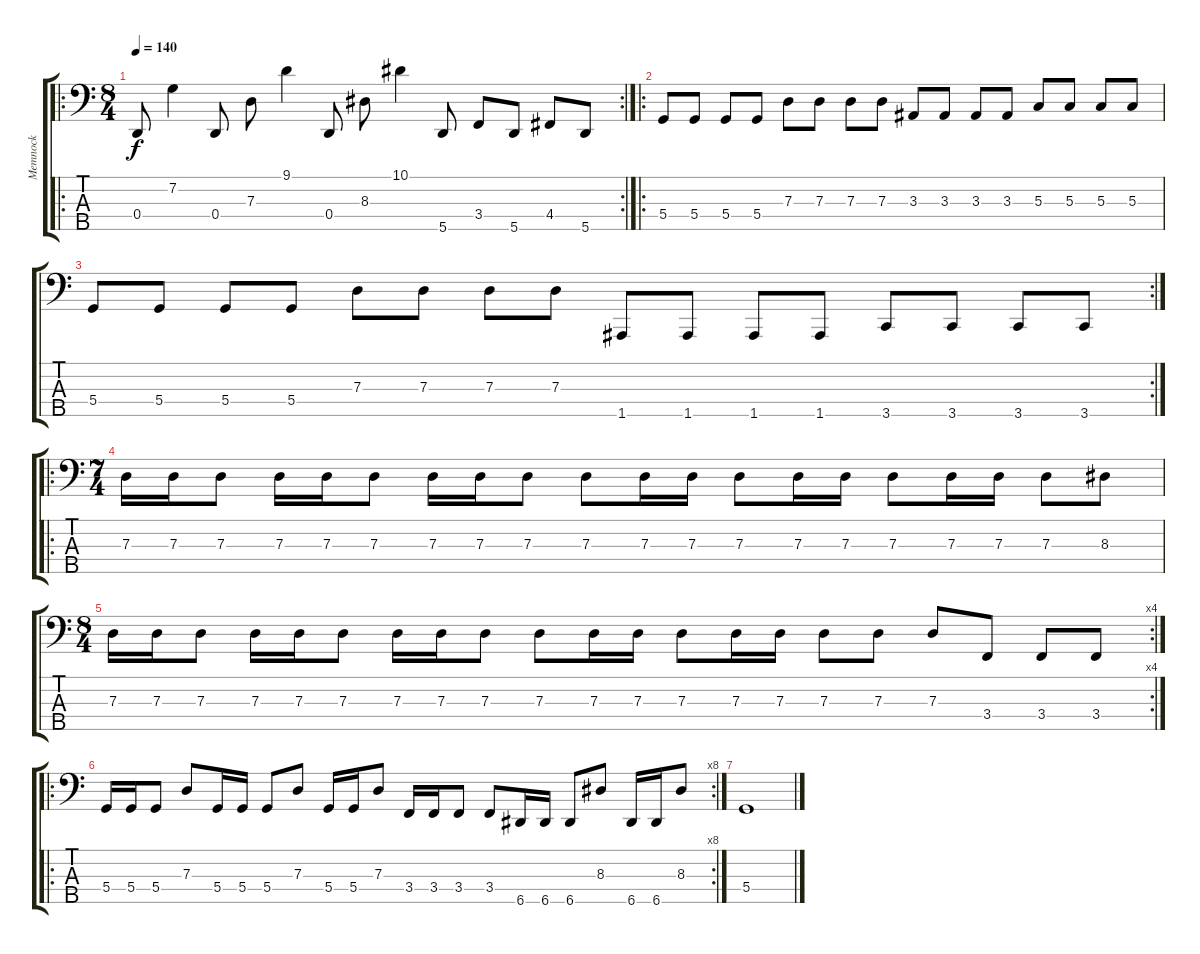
\track ("Memnock" "Memnock") {instrument electricbasspick}
\staff {score tabs}
\tuning (F2 C2 G1 D1 A0) {hide}
\ro
\rc 2
\ts (8 4)
\tempo 140
\clef f4
\ks c
0.4.8{dy f} 7.2.4 0.4.8 7.3.8 9.1.4 0.4.8 8.3.8 10.1.4 5.5.8 3.4.8 5.5.8 4.4.8 5.5.8 |
\ro
5.4.8 5.4.8 5.4.8 5.4.8 7.3.8 7.3.8 7.3.8 7.3.8 3.3.8 3.3.8 3.3.8 3.3.8 5.3.8 5.3.8 5.3.8 5.3.8 |
\rc 2
5.4.8 5.4.8 5.4.8 5.4.8 7.3.8 7.3.8 7.3.8 7.3.8 1.5.8 1.5.8 1.5.8 1.5.8 3.5.8 3.5.8 3.5.8 3.5.8 |
\ro
\ts (7 4)
7.3.16 7.3.16 7.3.8 7.3.16 7.3.16 7.3.8 7.3.16 7.3.16 7.3.8 7.3.8 7.3.16 7.3.16 7.3.8 7.3.16 7.3.16 7.3.8 7.3.16 7.3.16 7.3.8 8.3.8 |
\rc 4
\ts (8 4)
7.3.16 7.3.16 7.3.8 7.3.16 7.3.16 7.3.8 7.3.16 7.3.16 7.3.8 7.3.8 7.3.16 7.3.16 7.3.8 7.3.16 7.3.16 7.3.8 7.3.8 7.3.8 3.4.8 3.4.8 3.4.8 |
\ro
\rc 8
5.4.16 5.4.16 5.4.8 7.3.8 5.4.16 5.4.16 5.4.8 7.3.8 5.4.16 5.4.16 7.3.8 3.4.16 3.4.16 3.4.8 3.4.8 6.5.16 6.5.16 6.5.8 8.3.8 6.5.16 6.5.16 8.3.8 |
5.4.1
